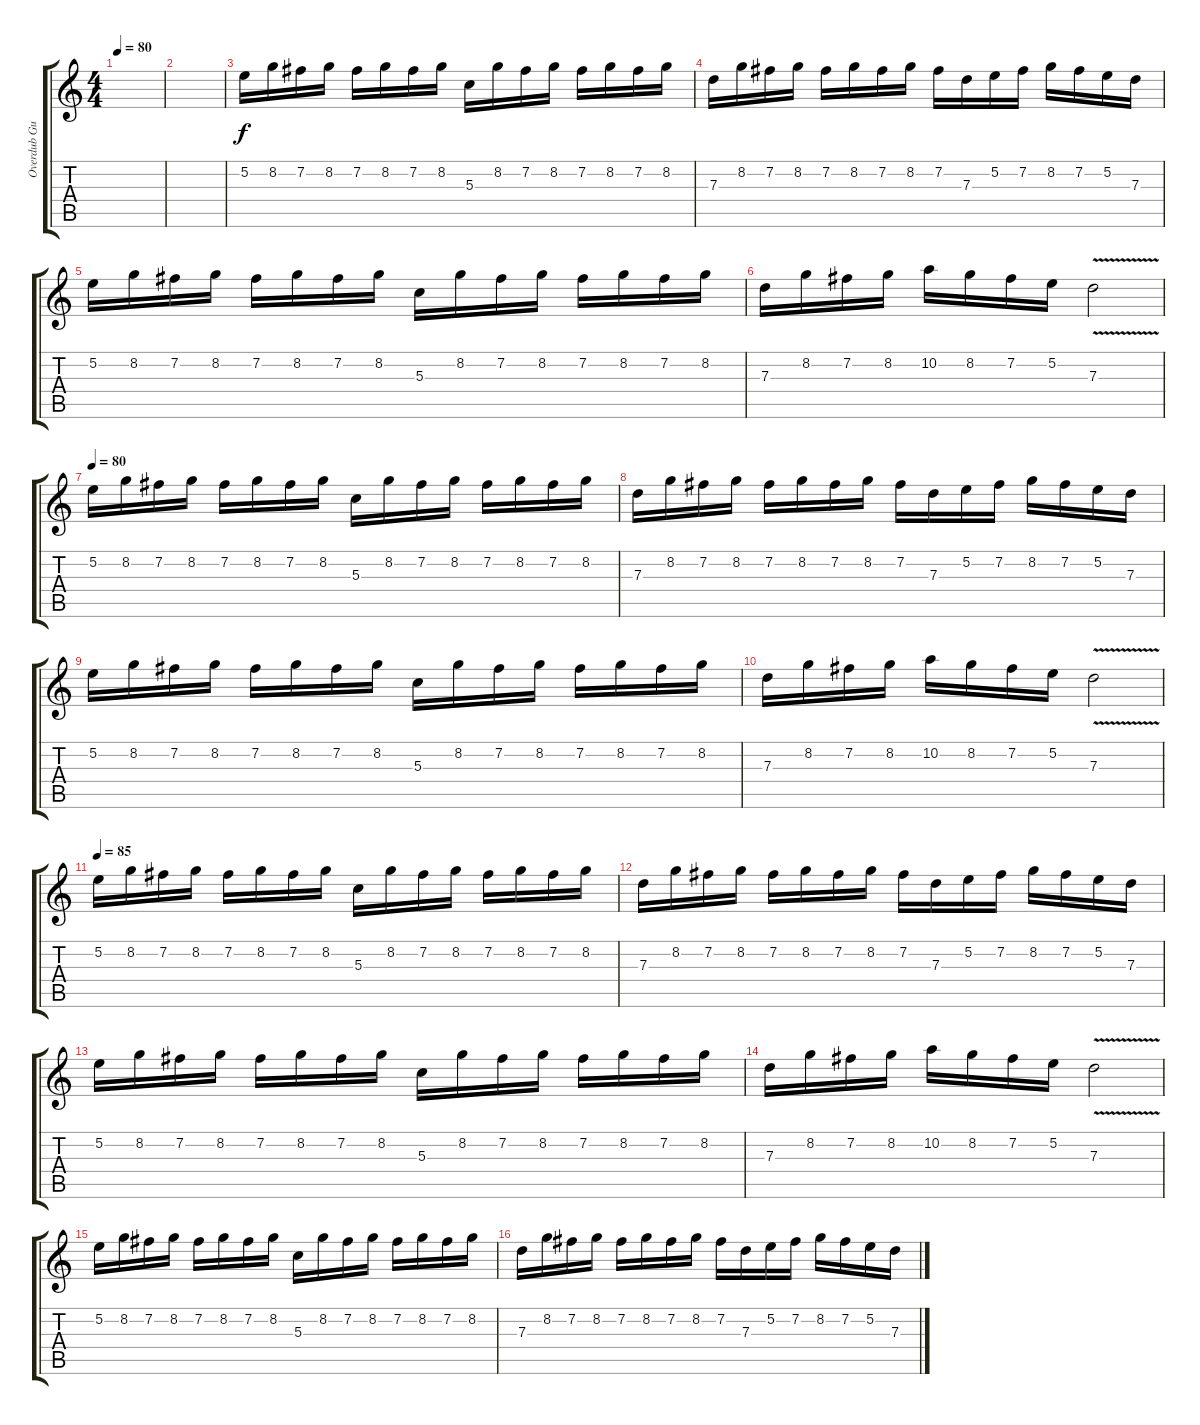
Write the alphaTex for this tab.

\track ("Overdub Guitar" "Overdub Gu") {instrument overdrivenguitar}
\staff {score tabs}
\tuning (E4 B3 G3 D3 A2 E2) {hide}
\ts (4 4)
\tempo 80
\clef g2
\ks c
|
|
5.2.16 8.2.16 7.2.16 8.2.16 7.2.16 8.2.16 7.2.16 8.2.16 5.3.16 8.2.16 7.2.16 8.2.16 7.2.16 8.2.16 7.2.16 8.2.16 |
7.3.16 8.2.16 7.2.16 8.2.16 7.2.16 8.2.16 7.2.16 8.2.16 7.2.16 7.3.16 5.2.16 7.2.16 8.2.16 7.2.16 5.2.16 7.3.16 |
5.2.16 8.2.16 7.2.16 8.2.16 7.2.16 8.2.16 7.2.16 8.2.16 5.3.16 8.2.16 7.2.16 8.2.16 7.2.16 8.2.16 7.2.16 8.2.16 |
7.3.16 8.2.16 7.2.16 8.2.16 10.2.16 8.2.16 7.2.16 5.2.16 7.3{v}.2 |
\tempo 80
5.2.16 8.2.16 7.2.16 8.2.16 7.2.16 8.2.16 7.2.16 8.2.16 5.3.16 8.2.16 7.2.16 8.2.16 7.2.16 8.2.16 7.2.16 8.2.16 |
7.3.16 8.2.16 7.2.16 8.2.16 7.2.16 8.2.16 7.2.16 8.2.16 7.2.16 7.3.16 5.2.16 7.2.16 8.2.16 7.2.16 5.2.16 7.3.16 |
5.2.16 8.2.16 7.2.16 8.2.16 7.2.16 8.2.16 7.2.16 8.2.16 5.3.16 8.2.16 7.2.16 8.2.16 7.2.16 8.2.16 7.2.16 8.2.16 |
7.3.16 8.2.16 7.2.16 8.2.16 10.2.16 8.2.16 7.2.16 5.2.16 7.3{v}.2 |
\tempo 85
5.2.16 8.2.16 7.2.16 8.2.16 7.2.16 8.2.16 7.2.16 8.2.16 5.3.16 8.2.16 7.2.16 8.2.16 7.2.16 8.2.16 7.2.16 8.2.16 |
7.3.16 8.2.16 7.2.16 8.2.16 7.2.16 8.2.16 7.2.16 8.2.16 7.2.16 7.3.16 5.2.16 7.2.16 8.2.16 7.2.16 5.2.16 7.3.16 |
5.2.16 8.2.16 7.2.16 8.2.16 7.2.16 8.2.16 7.2.16 8.2.16 5.3.16 8.2.16 7.2.16 8.2.16 7.2.16 8.2.16 7.2.16 8.2.16 |
7.3.16 8.2.16 7.2.16 8.2.16 10.2.16 8.2.16 7.2.16 5.2.16 7.3{v}.2 |
5.2.16 8.2.16 7.2.16 8.2.16 7.2.16 8.2.16 7.2.16 8.2.16 5.3.16 8.2.16 7.2.16 8.2.16 7.2.16 8.2.16 7.2.16 8.2.16 |
7.3.16 8.2.16 7.2.16 8.2.16 7.2.16 8.2.16 7.2.16 8.2.16 7.2.16 7.3.16 5.2.16 7.2.16 8.2.16 7.2.16 5.2.16 7.3.16
